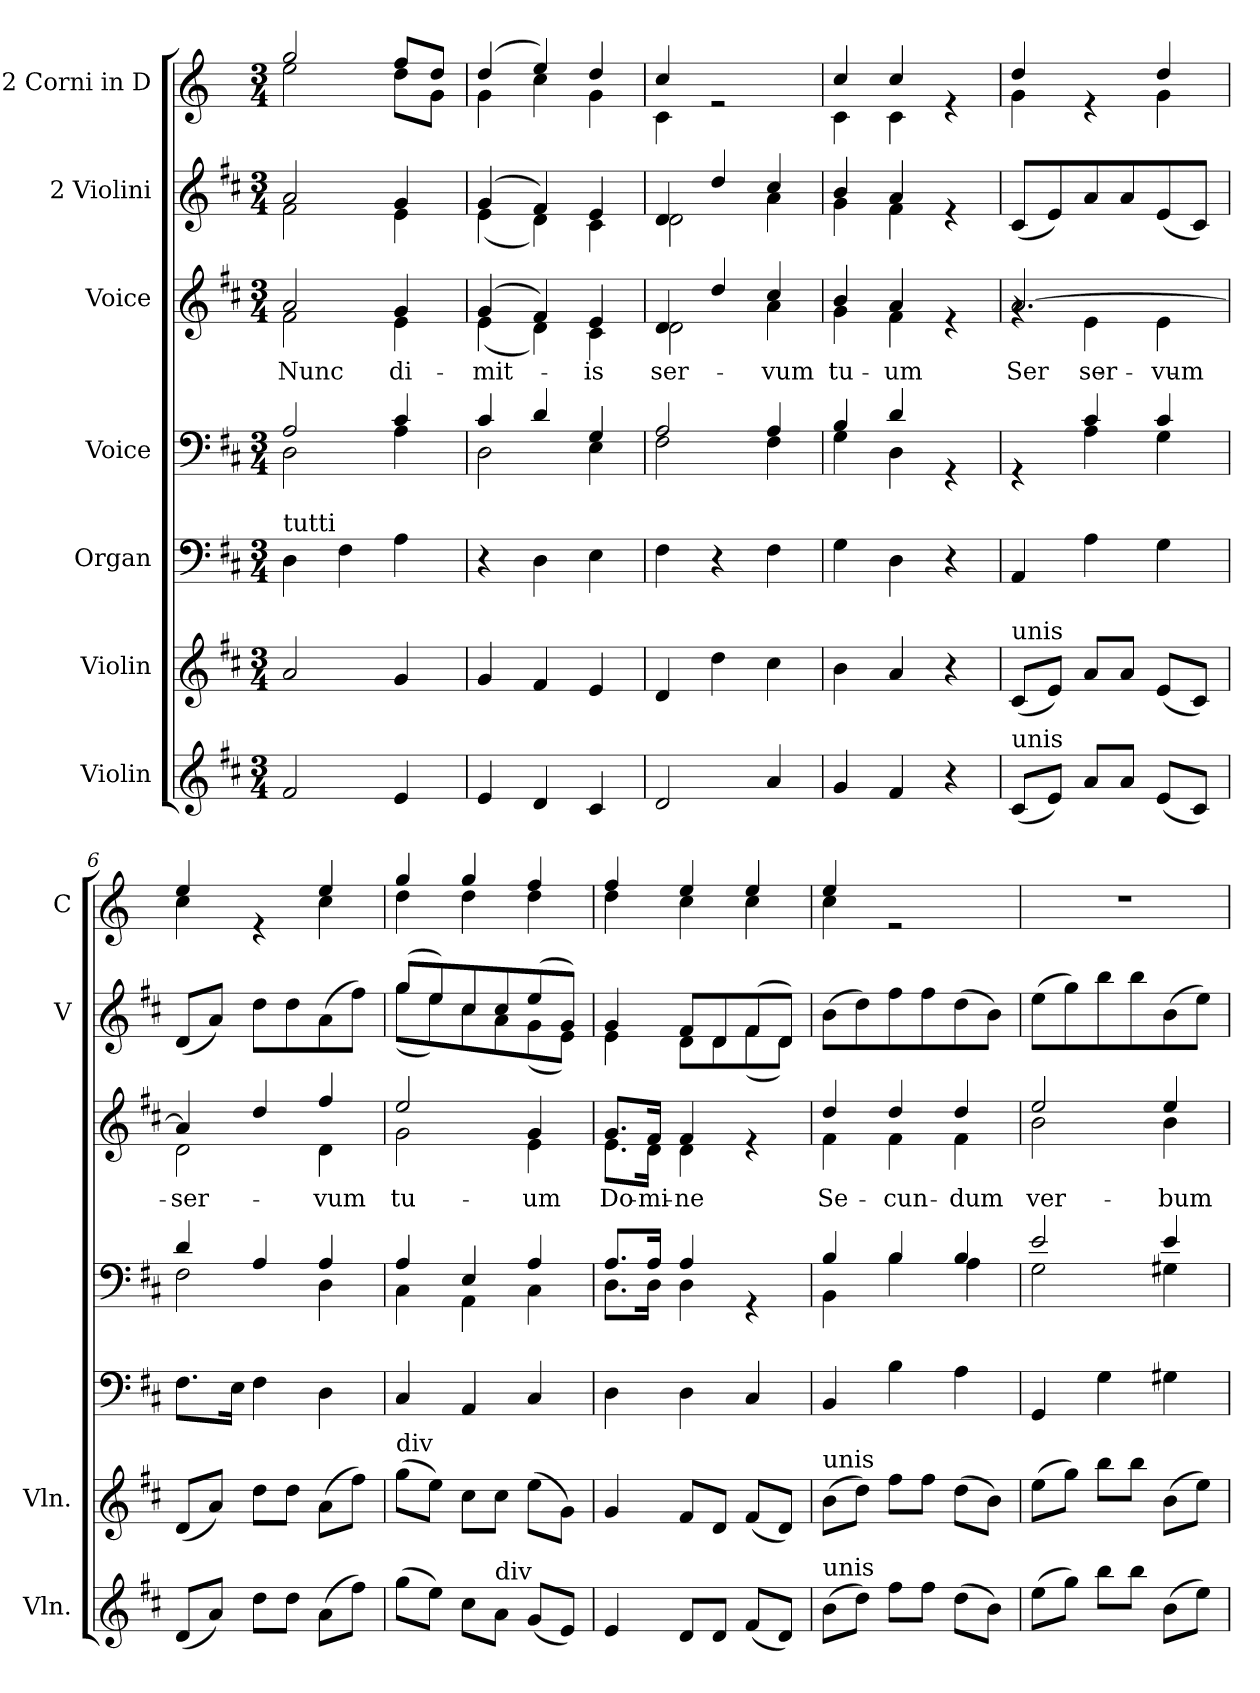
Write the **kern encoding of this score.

**kern	**kern	**kern	**kern	**kern	**text	**kern	**kern
*part7	*part6	*part5	*part4	*part3	*part3	*part2	*part1
*staff7	*staff6	*staff5	*staff4	*staff3	*staff3	*staff2	*staff1
*I"Violin	*I"Violin	*I"Organ	*I"Voice	*I"Voice	*	*I"2 Violini	*I"2 Corni in D
*I'Vln.	*I'Vln.	*	*	*	*	*I'V	*I'C
*clefG2	*clefG2	*clefF4	*clefF4	*clefG2	*	*clefG2	*clefG2
*	*	*	*	*	*	*	*ITrd6c10
*k[f#c#]	*k[f#c#]	*k[f#c#]	*k[f#c#]	*k[f#c#]	*	*k[f#c#]	*k[f#c#]
*M3/4	*M3/4	*M3/4	*M3/4	*M3/4	*	*M3/4	*M3/4
*MM120	*MM120	*MM120	*MM120	*MM120	*	*MM120	*MM120
=1	=1	=1	=1	=1	=1	=1	=1
*	*	*	*^	*^	*	*	*
!	!	!	!	!	!	!	!	!	!LO:TX:a:B:t=[
!	!	!	!	!	!	!	!	!	!LO:TX:a:B:t=] Andantino
!	!	!LO:TX:a:t=tutti	!	!	!	!	!	!	!
!	!	!	!	!	!	!	!LO:LY:b	!	!
*	*	*	*	*	*	*	*	*^	*^
2f#/	2a/	4D\	2A/	2D\	2a/	2f#\	Nunc	2a/	2f#\	2a/	2f#\
.	.	4F#\	.	.	.	.	.	.	.	.	.
!	!	!	!	!	!	!	!LO:LY:b	!	!	!	!
4e/	4g/	4A\	4c#/	4A\	4g/	4e\	di-	4g/	4e\	8g/L	8e\L
.	.	.	.	.	.	.	.	.	.	8e/J	8A\J
=2	=2	=2	=2	=2	=2	=2	=2	=2	=2	=2	=2
!	!	!	!	!	!	!	!LO:LY:b	!	!	!	!
4e/	4g/	4r	4c#/	2D\	(4g/	(4e\	-mit-	(4g/	(4e\	(4e/	4A\
4d/	4f#/	4D\	4d/	.	4f#/)	4d\)	.	4f#/)	4d\)	4f#/)	4d\
!	!	!	!	!	!	!	!LO:LY:b	!	!	!	!
4c#/	4e/	4E\	4G/	4E\	4e/	4c#\	-is	4e/	4c#\	4e/	4A\
=3	=3	=3	=3	=3	=3	=3	=3	=3	=3	=3	=3
!	!	!	!	!	!	!	!LO:LY:b	!	!	!	!
2d/	4d/	4F#\	2A/	2F#\	4d/	2d\	ser-	4d/	2d\	4d/	4D\
.	4dd\	4r	.	.	4dd/	.	.	4dd/	.	2re	2ryy
!	!	!	!	!	!	!	!LO:LY:b	!	!	!	!
4a/	4cc#\	4F#\	4A/	4F#\	4cc#/	4a\	-vum	4cc#/	4a\	.	.
=4	=4	=4	=4	=4	=4	=4	=4	=4	=4	=4	=4
!	!	!	!	!	!	!	!LO:LY:b	!	!	!	!
4g/	4b\	4G\	4B/	4G\	4b/	4g\	tu-	4b/	4g\	4d/	4D\
!	!	!	!	!	!	!	!LO:LY:b	!	!	!	!
4f#/	4a/	4D\	4d/	4D\	4a/	4f#\	-um	4a/	4f#\	4d/	4D\
4r	4r	4r	4rGG	4ryy	4re	4ryy	.	4re	4ryy	4re	4ryy
=5	=5	=5	=5	=5	=5	=5	=5	=5	=5	=5	=5
!	!	!	!	!	!	!	!	!LO:TX:a:t=unis	!	!	!
!	!LO:TX:a:t=unis	!	!	!	!	!	!	!	!	!	!
!LO:TX:a:t=unis	!	!	!	!	!	!	!	!	!	!	!
!	!	!	!	!	!	!	!LO:LY:b	!	!	!	!
*	*	*	*	*	*	*	*	*v	*v	*	*
(8c#/L	(8c#/L	4AA/	4rGG	4ryy	[2.a/	4rg	Ser-	(8c#/L	4e/	4A\
8e/J)	8e/J)	.	.	.	.	.	.	8e/)	.	.
!	!	!	!	!	!	!	!LO:LY:b	!	!	!
8a/L	8a/L	4A\	4c#/	4A\	.	4e\	ser-	8a/	4re	4ryy
8a/J	8a/J	.	.	.	.	.	.	8a/	.	.
!	!	!	!	!	!	!	!LO:LY:b	!	!	!
(8e/L	(8e/L	4G\	4c#/	4G\	.	4e\	-vum	(8e/	4e/	4A\
8c#/J)	8c#/J)	.	.	.	.	.	.	8c#/J)	.	.
=6	=6	=6	=6	=6	=6	=6	=6	=6	=6	=6
!	!	!	!	!	!	!	!LO:LY:b	!	!	!
(8d/L	(8d/L	8.F#\L	4d/	2F#\	4a/]	2d\	ser-	(8d/L	4f#/	4d\
8a/J)	8a/J)	.	.	.	.	.	.	8a/J)	.	.
.	.	16E\Jk	.	.	.	.	.	.	.	.
8dd\L	8dd\L	4F#\	4A/	.	4dd/	.	.	8dd\L	4re	4ryy
8dd\J	8dd\J	.	.	.	.	.	.	8dd\	.	.
!	!	!	!	!	!	!	!LO:LY:b	!	!	!
!	!	!	!	!	!	!	!LO:LY:b	!	!	!
(8a\L	(8a\L	4D\	4A/	4D\	4ff#/	4d\	-vum	(8a\	4f#/	4d\
8ff#\J)	8ff#\J)	.	.	.	.	.	.	8ff#\J)	.	.
=7	=7	=7	=7	=7	=7	=7	=7	=7	=7	=7
!	!LO:TX:a:t=div	!	!	!	!	!	!	!	!	!
!	!	!	!	!	!	!	!LO:LY:b	!	!	!
*	*	*	*	*	*	*	*	*^	*	*
(8gg\L	(8gg\L	4C#/	4A/	4C#\	2ee/	2g\	tu-	(8gg/L	(8gg\L	4a/	4e\
8ee\J)	8ee\J)	.	.	.	.	.	.	8ee/)	8ee\)	.	.
8cc#\L	8cc#\L	4AA/	4E/	4AA\	.	.	.	8cc#/	8cc#\	4a/	4e\
!LO:TX:a:t=div	!	!	!	!	!	!	!	!	!	!	!
8a\J	8cc#\J	.	.	.	.	.	.	8cc#/	8a\	.	.
!	!	!	!	!	!	!	!LO:LY:b	!	!	!	!
(8g/L	(8ee\L	4C#/	4A/	4C#\	4g/	4e\	-um	(8ee/	(8g\	4g/	4e\
8e/J)	8g\J)	.	.	.	.	.	.	8g/J)	8e\J)	.	.
!!LO:LB:g=z	!!
=8	=8	=8	=8	=8	=8	=8	=8	=8	=8	=8	=8
!	!	!	!	!	!	!	!LO:LY:b	!	!	!	!
4e/	4g/	4D\	8.A/L	8.D\L	8.g/L	8.e\L	Do-	4g/	4e\	4g/	4e\
!	!	!	!	!	!	!	!LO:LY:b	!	!	!	!
.	.	.	16A/Jk	16D\Jk	16f#/Jk	16d\Jk	-mi-	.	.	.	.
!	!	!	!	!	!	!	!LO:LY:b	!	!	!	!
8d/L	8f#/L	4D\	4A/	4D\	4f#/	4d\	-ne	8f#/L	8d\L	4f#/	4d\
8d/J	8d/J	.	.	.	.	.	.	8d/	8d\	.	.
(8f#/L	(8f#/L	4C#/	4rGG	4ryy	4re	4ryy	.	(8f#/	(8f#\	4f#/	4d\
8d/J)	8d/J)	.	.	.	.	.	.	8d/J)	8d\J)	.	.
=9	=9	=9	=9	=9	=9	=9	=9	=9	=9	=9	=9
!	!	!	!	!	!	!	!	!LO:TX:a:t=unis	!	!	!
!	!LO:TX:a:t=unis	!	!	!	!	!	!	!	!	!	!
!LO:TX:a:t=unis	!	!	!	!	!	!	!	!	!	!	!
!	!	!	!	!	!	!	!LO:LY:b	!	!	!	!
*	*	*	*	*	*	*	*	*v	*v	*	*
(8b\L	(8b\L	4BB/	4B/	4BB\	4dd/	4f#\	Se-	(8b\L	4f#/	4d\
8dd\J)	8dd\J)	.	.	.	.	.	.	8dd\)	.	.
!	!	!	!	!	!	!	!LO:LY:b	!	!	!
8ff#\L	8ff#\L	4B\	4B/	4B\	4dd/	4f#\	-cun-	8ff#\	2re	2ryy
8ff#\J	8ff#\J	.	.	.	.	.	.	8ff#\	.	.
!	!	!	!	!	!	!	!LO:LY:b	!	!	!
(8dd\L	(8dd\L	4A\	4B/	4A\	4dd/	4f#\	-dum	(8dd\	.	.
8b\J)	8b\J)	.	.	.	.	.	.	8b\J)	.	.
*	*	*	*	*	*	*	*	*	*v	*v
=10	=10	=10	=10	=10	=10	=10	=10	=10	=10
!	!	!	!	!	!	!	!LO:LY:b	!	!
(8ee\L	(8ee\L	4GG/	2e/	2G\	2ee/	2b\	ver-	(8ee\L	2.r
8gg\J)	8gg\J)	.	.	.	.	.	.	8gg\)	.
8bb\L	8bb\L	4G\	.	.	.	.	.	8bb\	.
8bb\J	8bb\J	.	.	.	.	.	.	8bb\	.
!	!	!	!	!	!	!	!LO:LY:b	!	!
(8b\L	(8b\L	4G#X\	4e/	4G#X\	4ee/	4b\	-bum	(8b\	.
8ee\J)	8ee\J)	.	.	.	.	.	.	8ee\J)	.
*	*	*	*v	*v	*	*	*	*	*
*	*	*	*	*v	*v	*	*	*
=	=	=	=	=	=	=	=
*-	*-	*-	*-	*-	*-	*-	*-
